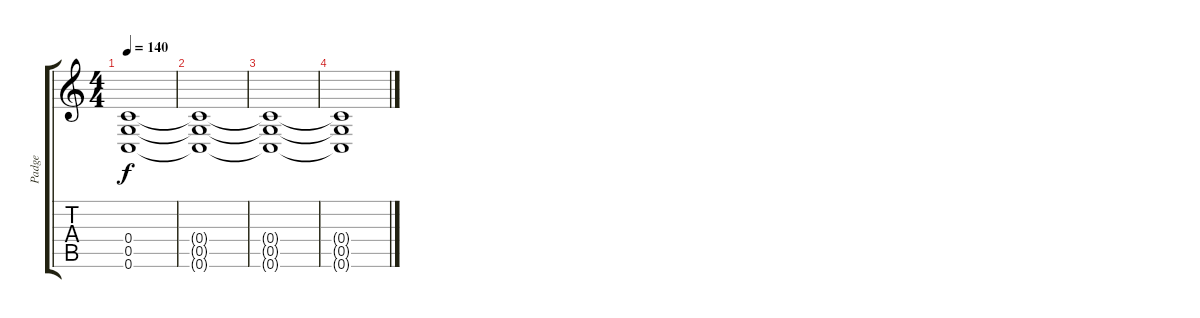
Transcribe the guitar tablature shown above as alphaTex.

\track ("Padge" "Padge") {instrument distortionguitar}
\staff {score tabs}
\tuning (D4 A3 F3 C3 G2 C2) {hide}
\ts (4 4)
\tempo 140
\clef g2
\ks c
(0.4 0.5 0.6).1{dy f} |
(0.4{t} 0.5{t} 0.6{t}).1 |
(0.4{t} 0.5{t} 0.6{t}).1{volume 0} |
(0.4{t} 0.5{t} 0.6{t}).1
